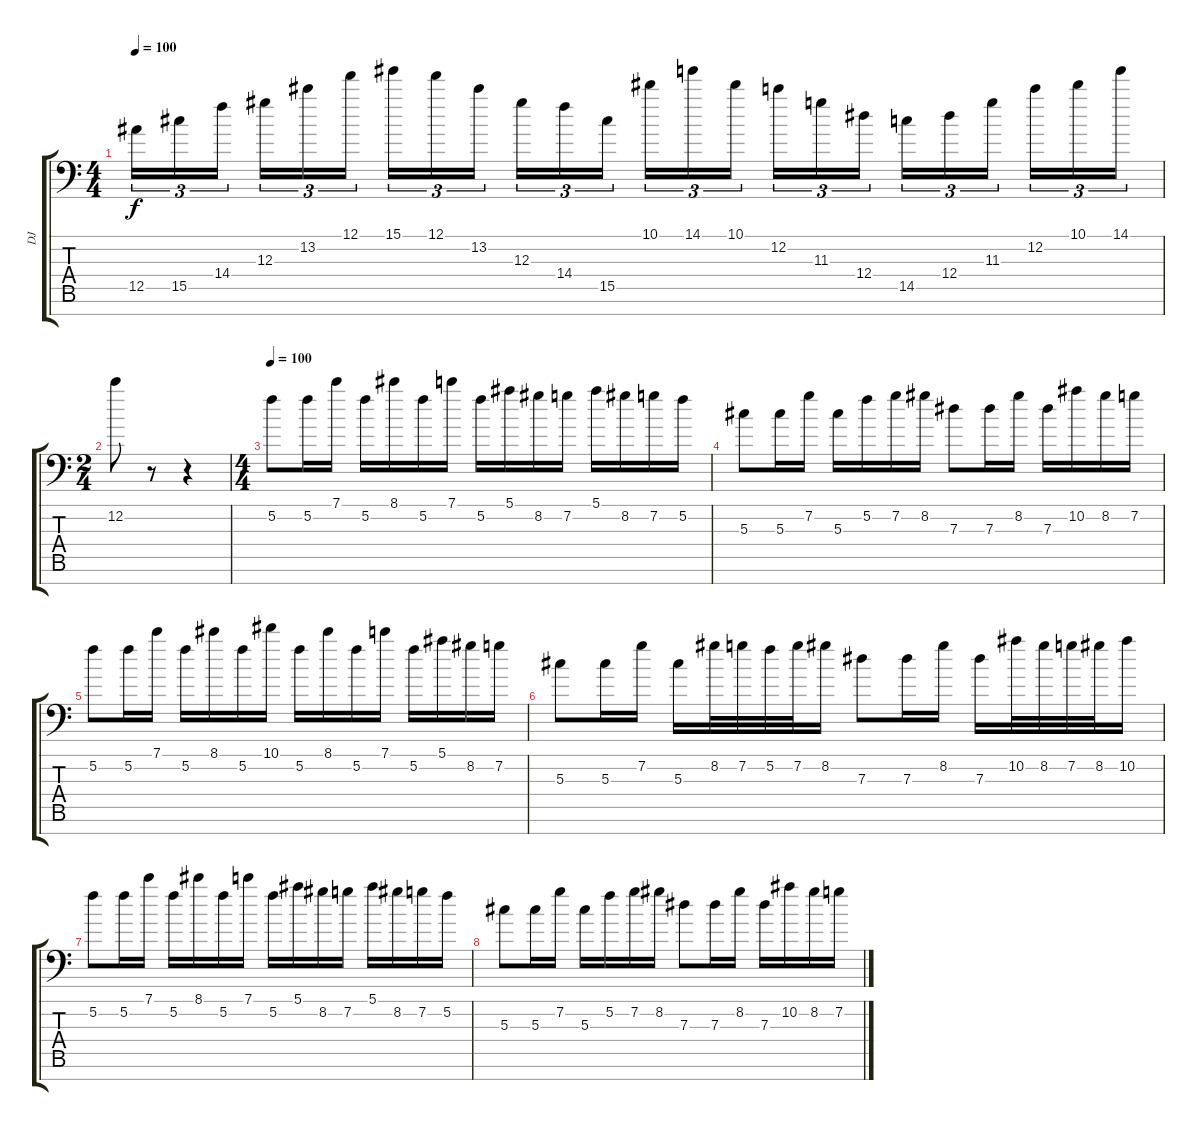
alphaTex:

\track ("DJ" "DJ") {instrument acousticguitarsteel}
\staff {score tabs}
\tuning (F4 C4 Ab3 Eb3 Bb2 F2 Bb1) {hide}
\ts (4 4)
\tempo 100
\clef f4
\ks c
12.5.16{tu (3 2) dy f} 15.5.16{tu (3 2)} 14.4.16{tu (3 2) beam splitsecondary} 12.3.16{tu (3 2)} 13.2.16{tu (3 2)} 12.1.16{tu (3 2)} 15.1.16{tu (3 2)} 12.1.16{tu (3 2)} 13.2.16{tu (3 2) beam splitsecondary} 12.3.16{tu (3 2)} 14.4.16{tu (3 2)} 15.5.16{tu (3 2)} 10.1.16{tu (3 2)} 14.1.16{tu (3 2)} 10.1.16{tu (3 2) beam splitsecondary} 12.2.16{tu (3 2)} 11.3.16{tu (3 2)} 12.4.16{tu (3 2)} 14.5.16{tu (3 2)} 12.4.16{tu (3 2)} 11.3.16{tu (3 2) beam splitsecondary} 12.2.16{tu (3 2)} 10.1.16{tu (3 2)} 14.1.16{tu (3 2)} |
\ts (2 4)
12.2.8 r.8 r.4 |
\ts (4 4)
\tempo 100
5.2.8 5.2.16 7.1.16 5.2.16 8.1.16 5.2.16 7.1.16 5.2.16 5.1.16 8.2.16 7.2.16 5.1.16 8.2.16 7.2.16 5.2.16 |
5.3.8 5.3.16 7.2.16 5.3.16 5.2.16 7.2.16 8.2.16 7.3.8 7.3.16 8.2.16 7.3.16 10.2.16 8.2.16 7.2.16 |
5.2.8 5.2.16 7.1.16 5.2.16 8.1.16 5.2.16 10.1.16 5.2.16 8.1.16 5.2.16 7.1.16 5.2.16 5.1.16 8.2.16 7.2.16 |
5.3.8 5.3.16 7.2.16 5.3.16 8.2.32 7.2.32 5.2.32 7.2.32 8.2.16 7.3.8 7.3.16 8.2.16 7.3.16 10.2.32 8.2.32 7.2.32 8.2.32 10.2.16 |
5.2.8 5.2.16 7.1.16 5.2.16 8.1.16 5.2.16 7.1.16 5.2.16 5.1.16 8.2.16 7.2.16 5.1.16 8.2.16 7.2.16 5.2.16 |
5.3.8 5.3.16 7.2.16 5.3.16 5.2.16 7.2.16 8.2.16 7.3.8 7.3.16 8.2.16 7.3.16 10.2.16 8.2.16 7.2.16
